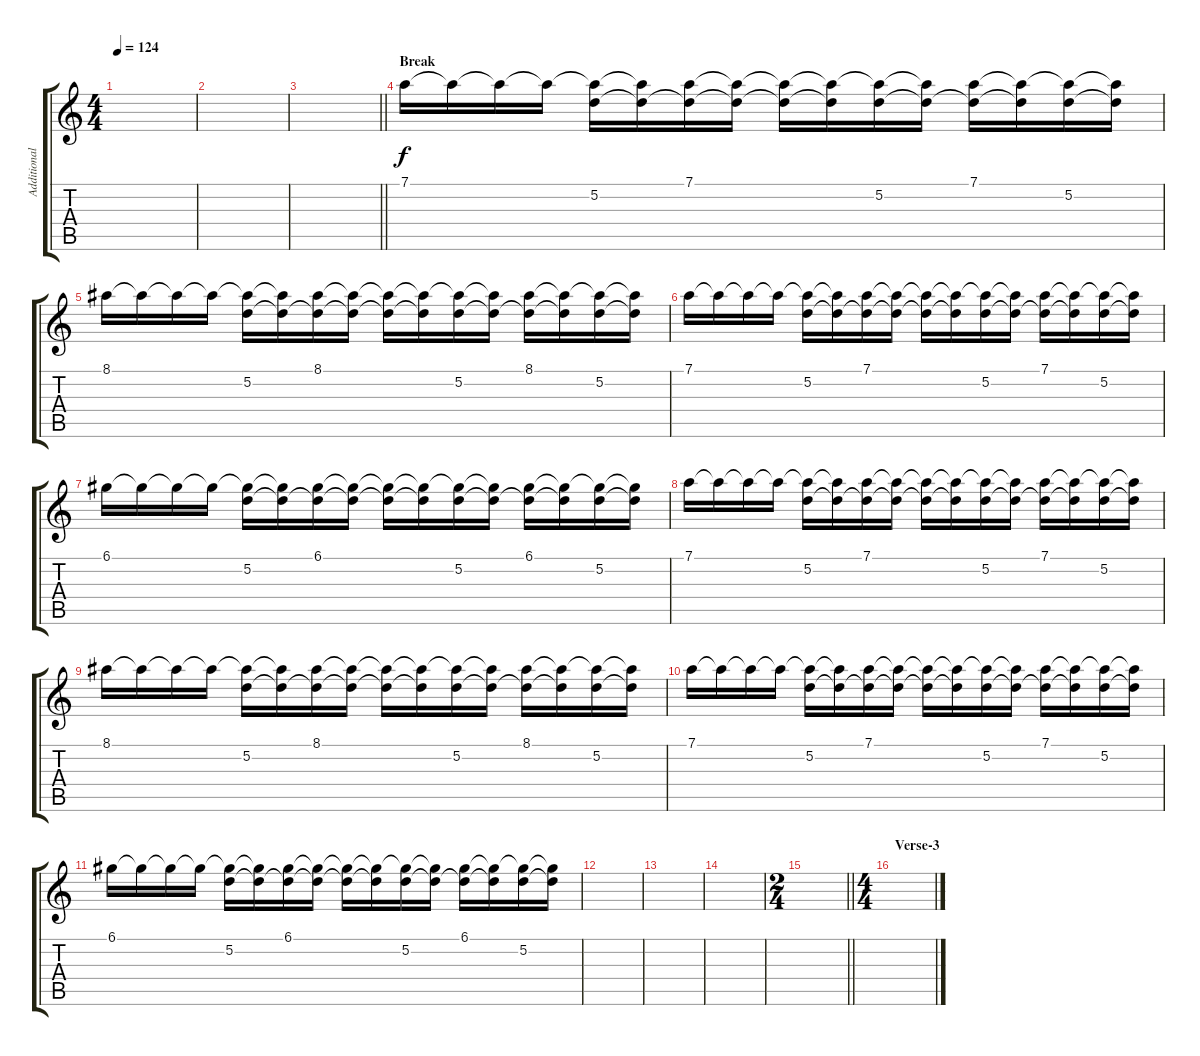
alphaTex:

\track ("Additional Guitar" "Additional") {instrument distortionguitar}
\staff {score tabs}
\tuning (D4 A3 F3 C3 G2 D2) {hide}
\ts (4 4)
\tempo 124
\clef g2
\ks c
|
|
\barLineRight lightlight
|
\section ("" "Break")
7.1.16 7.1{t}.16 7.1{t}.16 7.1{t}.16 (7.1{t} 5.2).16 (7.1{t} 5.2{t}).16 (7.1 5.2{t}).16 (7.1{t} 5.2{t}).16 (7.1{t} 5.2{t}).16 (7.1{t} 5.2{t}).16 (7.1{t} 5.2).16 (7.1{t} 5.2{t}).16 (7.1 5.2{t}).16 (7.1{t} 5.2{t}).16 (7.1{t} 5.2).16 (7.1{t} 5.2{t}).16 |
8.1.16 8.1{t}.16 8.1{t}.16 8.1{t}.16 (8.1{t} 5.2).16 (8.1{t} 5.2{t}).16 (8.1 5.2{t}).16 (8.1{t} 5.2{t}).16 (8.1{t} 5.2{t}).16 (8.1{t} 5.2{t}).16 (8.1{t} 5.2).16 (8.1{t} 5.2{t}).16 (8.1 5.2{t}).16 (8.1{t} 5.2{t}).16 (8.1{t} 5.2).16 (8.1{t} 5.2{t}).16 |
7.1.16 7.1{t}.16 7.1{t}.16 7.1{t}.16 (7.1{t} 5.2).16 (7.1{t} 5.2{t}).16 (7.1 5.2{t}).16 (7.1{t} 5.2{t}).16 (7.1{t} 5.2{t}).16 (7.1{t} 5.2{t}).16 (7.1{t} 5.2).16 (7.1{t} 5.2{t}).16 (7.1 5.2{t}).16 (7.1{t} 5.2{t}).16 (7.1{t} 5.2).16 (7.1{t} 5.2{t}).16 |
6.1.16 6.1{t}.16 6.1{t}.16 6.1{t}.16 (6.1{t} 5.2).16 (6.1{t} 5.2{t}).16 (6.1 5.2{t}).16 (6.1{t} 5.2{t}).16 (6.1{t} 5.2{t}).16 (6.1{t} 5.2{t}).16 (6.1{t} 5.2).16 (6.1{t} 5.2{t}).16 (6.1 5.2{t}).16 (6.1{t} 5.2{t}).16 (6.1{t} 5.2).16 (6.1{t} 5.2{t}).16 |
7.1.16 7.1{t}.16 7.1{t}.16 7.1{t}.16 (7.1{t} 5.2).16 (7.1{t} 5.2{t}).16 (7.1 5.2{t}).16 (7.1{t} 5.2{t}).16 (7.1{t} 5.2{t}).16 (7.1{t} 5.2{t}).16 (7.1{t} 5.2).16 (7.1{t} 5.2{t}).16 (7.1 5.2{t}).16 (7.1{t} 5.2{t}).16 (7.1{t} 5.2).16 (7.1{t} 5.2{t}).16 |
8.1.16 8.1{t}.16 8.1{t}.16 8.1{t}.16 (8.1{t} 5.2).16 (8.1{t} 5.2{t}).16 (8.1 5.2{t}).16 (8.1{t} 5.2{t}).16 (8.1{t} 5.2{t}).16 (8.1{t} 5.2{t}).16 (8.1{t} 5.2).16 (8.1{t} 5.2{t}).16 (8.1 5.2{t}).16 (8.1{t} 5.2{t}).16 (8.1{t} 5.2).16 (8.1{t} 5.2{t}).16 |
7.1.16 7.1{t}.16 7.1{t}.16 7.1{t}.16 (7.1{t} 5.2).16 (7.1{t} 5.2{t}).16 (7.1 5.2{t}).16 (7.1{t} 5.2{t}).16 (7.1{t} 5.2{t}).16 (7.1{t} 5.2{t}).16 (7.1{t} 5.2).16 (7.1{t} 5.2{t}).16 (7.1 5.2{t}).16 (7.1{t} 5.2{t}).16 (7.1{t} 5.2).16 (7.1{t} 5.2{t}).16 |
6.1.16 6.1{t}.16 6.1{t}.16 6.1{t}.16 (6.1{t} 5.2).16 (6.1{t} 5.2{t}).16 (6.1 5.2{t}).16 (6.1{t} 5.2{t}).16 (6.1{t} 5.2{t}).16 (6.1{t} 5.2{t}).16 (6.1{t} 5.2).16 (6.1{t} 5.2{t}).16 (6.1 5.2{t}).16 (6.1{t} 5.2{t}).16 (6.1{t} 5.2).16 (6.1{t} 5.2{t}).16 |
|
|
|
\ts (2 4)
\barLineRight lightlight
|
\ts (4 4)
\section ("" "Verse-3")
